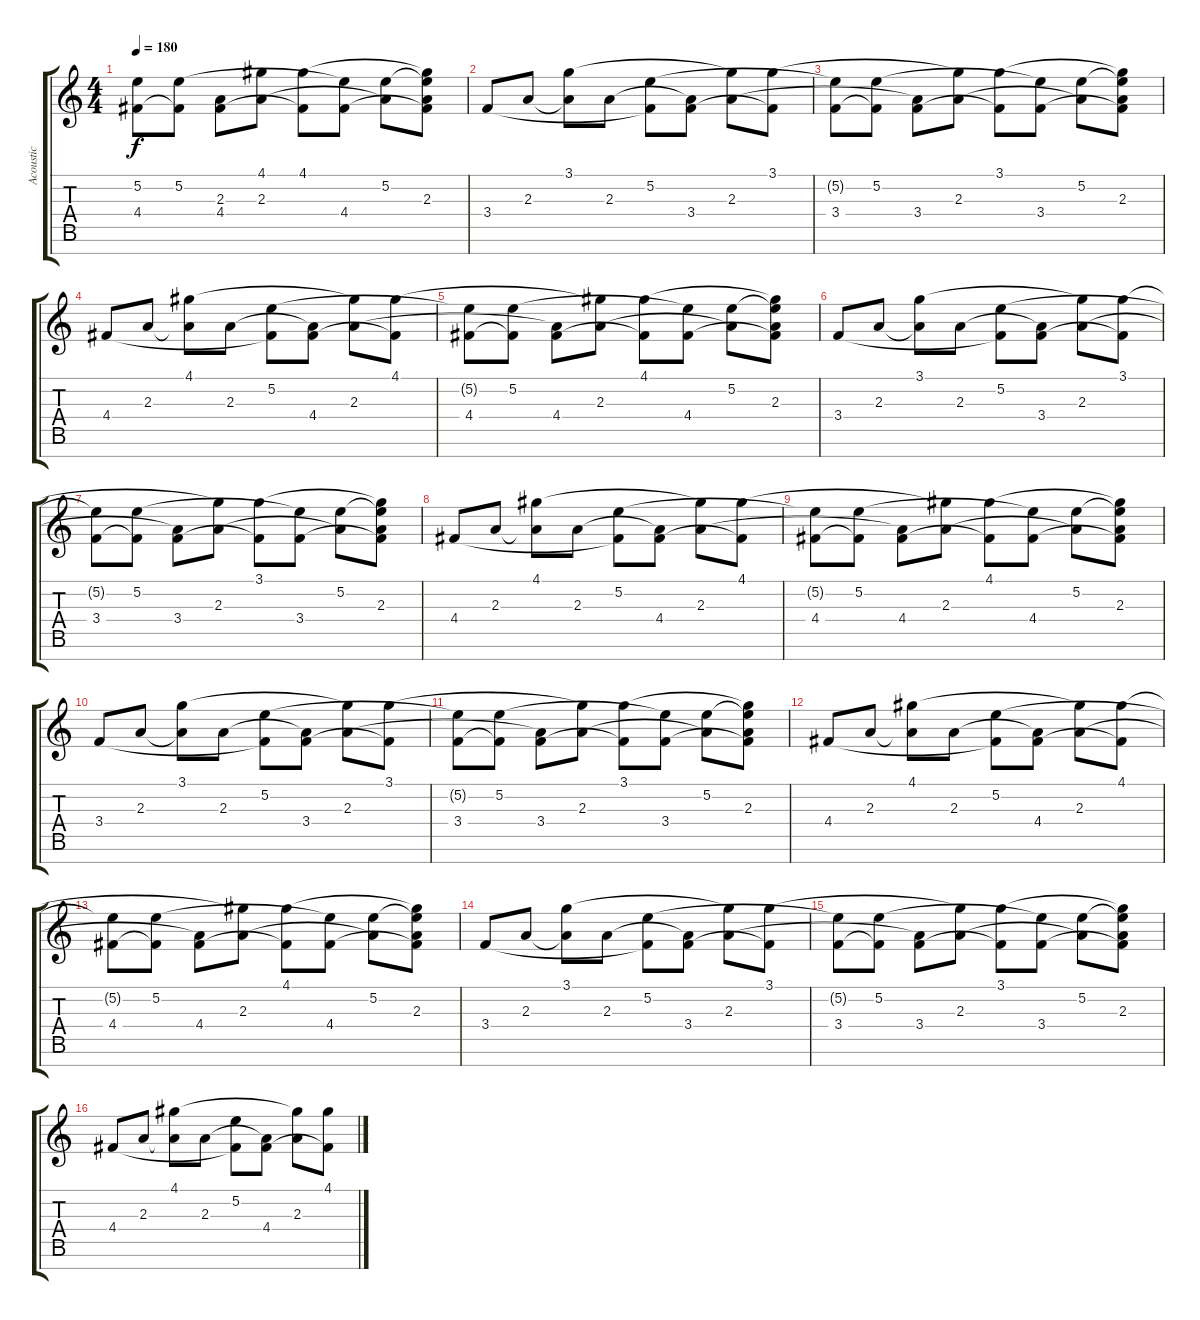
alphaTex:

\track ("Acoustic" "Acoustic") {instrument electricguitarjazz}
\staff {score tabs}
\tuning (E4 B3 G3 D3 A2 E2 B1) {hide}
\ts (4 4)
\tempo 180
\clef g2
\ks c
(5.2{t} 4.4).8{dy f} (5.2 4.4{t}).8 (2.3{t} 4.4).8 (4.1{t} 2.3).8 (4.1 4.4{t}).8 (5.2{t} 4.4).8 (5.2 2.3{t}).8 (4.1{t} 5.2{t} 2.3 4.4{t}).8 |
3.4.8 2.3.8 (3.1 2.3{t}).8 2.3.8 (5.2 3.4{t}).8 (2.3{t} 3.4).8 (3.1{t} 2.3).8 (3.1 3.4{t}).8 |
(5.2{t} 3.4).8 (5.2 3.4{t}).8 (2.3{t} 3.4).8 (3.1{t} 2.3).8 (3.1 3.4{t}).8 (5.2{t} 3.4).8 (5.2 2.3{t}).8 (3.1{t} 5.2{t} 2.3 3.4{t}).8 |
4.4.8 2.3.8 (4.1 2.3{t}).8 2.3.8 (5.2 4.4{t}).8 (2.3{t} 4.4).8 (4.1{t} 2.3).8 (4.1 4.4{t}).8 |
(5.2{t} 4.4).8 (5.2 4.4{t}).8 (2.3{t} 4.4).8 (4.1{t} 2.3).8 (4.1 4.4{t}).8 (5.2{t} 4.4).8 (5.2 2.3{t}).8 (4.1{t} 5.2{t} 2.3 4.4{t}).8 |
3.4.8 2.3.8 (3.1 2.3{t}).8 2.3.8 (5.2 3.4{t}).8 (2.3{t} 3.4).8 (3.1{t} 2.3).8 (3.1 3.4{t}).8 |
(5.2{t} 3.4).8 (5.2 3.4{t}).8 (2.3{t} 3.4).8 (3.1{t} 2.3).8 (3.1 3.4{t}).8 (5.2{t} 3.4).8 (5.2 2.3{t}).8 (3.1{t} 5.2{t} 2.3 3.4{t}).8 |
4.4.8 2.3.8 (4.1 2.3{t}).8 2.3.8 (5.2 4.4{t}).8 (2.3{t} 4.4).8 (4.1{t} 2.3).8 (4.1 4.4{t}).8 |
(5.2{t} 4.4).8 (5.2 4.4{t}).8 (2.3{t} 4.4).8 (4.1{t} 2.3).8 (4.1 4.4{t}).8 (5.2{t} 4.4).8 (5.2 2.3{t}).8 (4.1{t} 5.2{t} 2.3 4.4{t}).8 |
3.4.8 2.3.8 (3.1 2.3{t}).8 2.3.8 (5.2 3.4{t}).8 (2.3{t} 3.4).8 (3.1{t} 2.3).8 (3.1 3.4{t}).8 |
(5.2{t} 3.4).8 (5.2 3.4{t}).8 (2.3{t} 3.4).8 (3.1{t} 2.3).8 (3.1 3.4{t}).8 (5.2{t} 3.4).8 (5.2 2.3{t}).8 (3.1{t} 5.2{t} 2.3 3.4{t}).8 |
4.4.8 2.3.8 (4.1 2.3{t}).8 2.3.8 (5.2 4.4{t}).8 (2.3{t} 4.4).8 (4.1{t} 2.3).8 (4.1 4.4{t}).8 |
(5.2{t} 4.4).8 (5.2 4.4{t}).8 (2.3{t} 4.4).8 (4.1{t} 2.3).8 (4.1 4.4{t}).8 (5.2{t} 4.4).8 (5.2 2.3{t}).8 (4.1{t} 5.2{t} 2.3 4.4{t}).8 |
3.4.8 2.3.8 (3.1 2.3{t}).8 2.3.8 (5.2 3.4{t}).8 (2.3{t} 3.4).8 (3.1{t} 2.3).8 (3.1 3.4{t}).8 |
(5.2{t} 3.4).8 (5.2 3.4{t}).8 (2.3{t} 3.4).8 (3.1{t} 2.3).8 (3.1 3.4{t}).8 (5.2{t} 3.4).8 (5.2 2.3{t}).8 (3.1{t} 5.2{t} 2.3 3.4{t}).8 |
4.4.8 2.3.8 (4.1 2.3{t}).8 2.3.8 (5.2 4.4{t}).8 (2.3{t} 4.4).8 (4.1{t} 2.3).8 (4.1 4.4{t}).8
